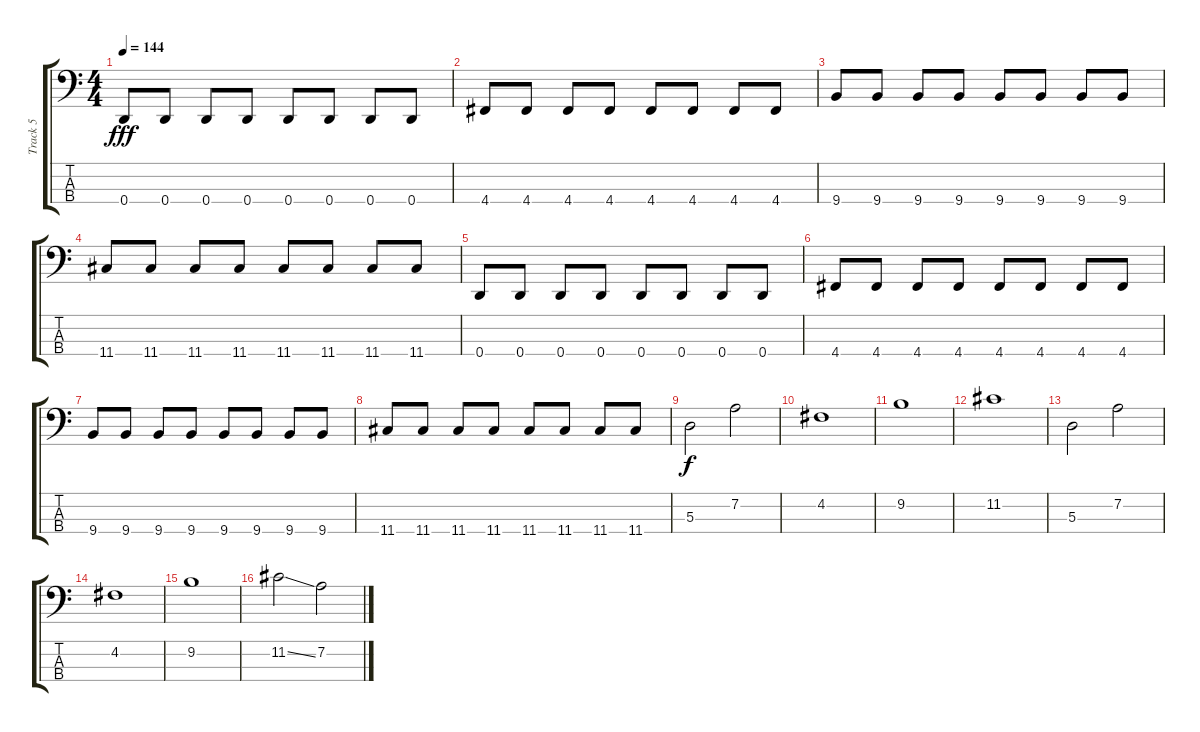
\track ("Track 5" "Track 5") {instrument electricbassfinger}
\staff {score tabs}
\tuning (G2 D2 A1 D1) {hide}
\ts (4 4)
\tempo 144
\clef f4
\ks c
0.4.8{dy fff} 0.4.8 0.4.8 0.4.8 0.4.8 0.4.8 0.4.8 0.4.8 |
4.4.8 4.4.8 4.4.8 4.4.8 4.4.8 4.4.8 4.4.8 4.4.8 |
9.4.8 9.4.8 9.4.8 9.4.8 9.4.8 9.4.8 9.4.8 9.4.8 |
11.4.8 11.4.8 11.4.8 11.4.8 11.4.8 11.4.8 11.4.8 11.4.8 |
0.4.8 0.4.8 0.4.8 0.4.8 0.4.8 0.4.8 0.4.8 0.4.8 |
4.4.8 4.4.8 4.4.8 4.4.8 4.4.8 4.4.8 4.4.8 4.4.8 |
9.4.8 9.4.8 9.4.8 9.4.8 9.4.8 9.4.8 9.4.8 9.4.8 |
11.4.8 11.4.8 11.4.8 11.4.8 11.4.8 11.4.8 11.4.8 11.4.8 |
5.3.2{dy f} 7.2.2 |
4.2.1 |
9.2.1 |
11.2.1 |
5.3.2 7.2.2 |
4.2.1 |
9.2.1 |
11.2{ss}.2 7.2.2
